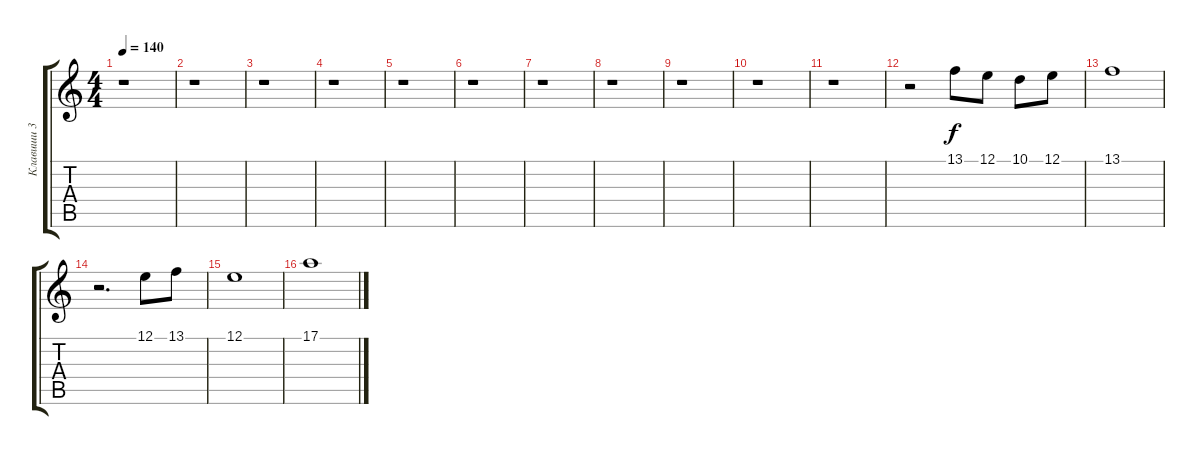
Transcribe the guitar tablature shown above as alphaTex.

\track ("Клавиши 3" "Клавиши 3") {instrument acousticgrandpiano}
\staff {score tabs}
\tuning (E4 B3 G3 D3 A2 E2) {hide}
\ts (4 4)
\tempo 140
\clef g2
\ks c
r.1{dy f} |
r.1 |
r.1 |
r.1 |
r.1 |
r.1 |
r.1 |
r.1 |
r.1 |
r.1 |
r.1 |
r.2{volume 10 instrument flute} 13.1.8 12.1.8 10.1.8 12.1.8 |
13.1.1{volume 4} |
r.2{d} 12.1.8{volume 13} 13.1.8 |
12.1.1 |
17.1.1
